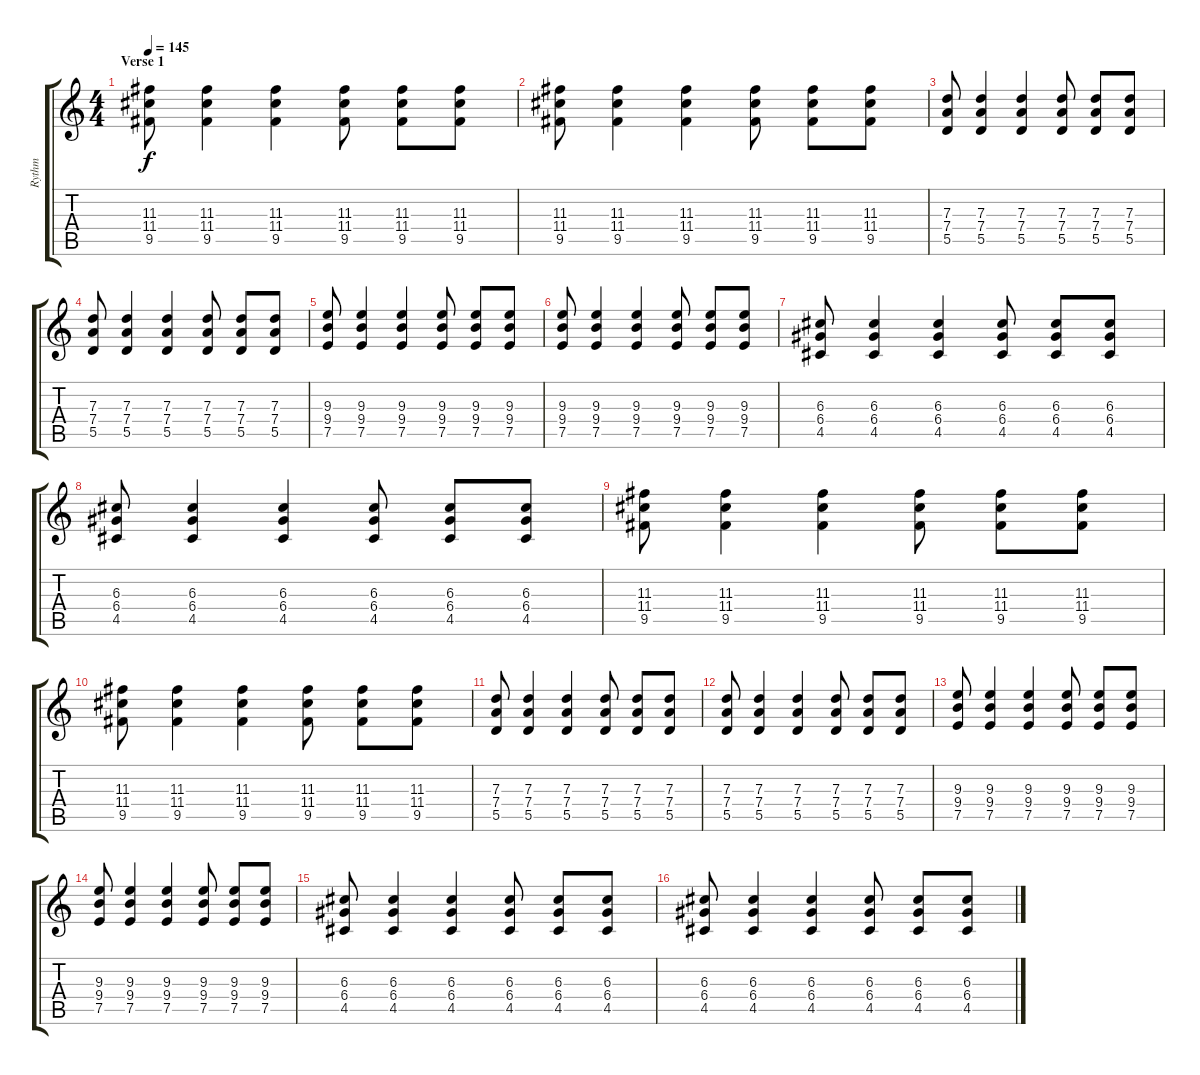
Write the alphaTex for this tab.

\track ("Rythm" "Rythm") {instrument distortionguitar}
\staff {score tabs}
\tuning (E4 B3 G3 D3 A2 E2) {hide}
\ts (4 4)
\section ("" "Verse 1")
\tempo 145
\clef g2
\ks c
(11.3 11.4 9.5).8{dy f} (11.3 11.4 9.5).4 (11.3 11.4 9.5).4 (11.3 11.4 9.5).8 (11.3 11.4 9.5).8 (11.3 11.4 9.5).8 |
(11.3 11.4 9.5).8 (11.3 11.4 9.5).4 (11.3 11.4 9.5).4 (11.3 11.4 9.5).8 (11.3 11.4 9.5).8 (11.3 11.4 9.5).8 |
(7.3 7.4 5.5).8 (7.3 7.4 5.5).4 (7.3 7.4 5.5).4 (7.3 7.4 5.5).8 (7.3 7.4 5.5).8 (7.3 7.4 5.5).8 |
(7.3 7.4 5.5).8 (7.3 7.4 5.5).4 (7.3 7.4 5.5).4 (7.3 7.4 5.5).8 (7.3 7.4 5.5).8 (7.3 7.4 5.5).8 |
(9.3 9.4 7.5).8 (9.3 9.4 7.5).4 (9.3 9.4 7.5).4 (9.3 9.4 7.5).8 (9.3 9.4 7.5).8 (9.3 9.4 7.5).8 |
(9.3 9.4 7.5).8 (9.3 9.4 7.5).4 (9.3 9.4 7.5).4 (9.3 9.4 7.5).8 (9.3 9.4 7.5).8 (9.3 9.4 7.5).8 |
(6.3 6.4 4.5).8 (6.3 6.4 4.5).4 (6.3 6.4 4.5).4 (6.3 6.4 4.5).8 (6.3 6.4 4.5).8 (6.3 6.4 4.5).8 |
(6.3 6.4 4.5).8 (6.3 6.4 4.5).4 (6.3 6.4 4.5).4 (6.3 6.4 4.5).8 (6.3 6.4 4.5).8 (6.3 6.4 4.5).8 |
(11.3 11.4 9.5).8 (11.3 11.4 9.5).4 (11.3 11.4 9.5).4 (11.3 11.4 9.5).8 (11.3 11.4 9.5).8 (11.3 11.4 9.5).8 |
(11.3 11.4 9.5).8 (11.3 11.4 9.5).4 (11.3 11.4 9.5).4 (11.3 11.4 9.5).8 (11.3 11.4 9.5).8 (11.3 11.4 9.5).8 |
(7.3 7.4 5.5).8 (7.3 7.4 5.5).4 (7.3 7.4 5.5).4 (7.3 7.4 5.5).8 (7.3 7.4 5.5).8 (7.3 7.4 5.5).8 |
(7.3 7.4 5.5).8 (7.3 7.4 5.5).4 (7.3 7.4 5.5).4 (7.3 7.4 5.5).8 (7.3 7.4 5.5).8 (7.3 7.4 5.5).8 |
(9.3 9.4 7.5).8 (9.3 9.4 7.5).4 (9.3 9.4 7.5).4 (9.3 9.4 7.5).8 (9.3 9.4 7.5).8 (9.3 9.4 7.5).8 |
(9.3 9.4 7.5).8 (9.3 9.4 7.5).4 (9.3 9.4 7.5).4 (9.3 9.4 7.5).8 (9.3 9.4 7.5).8 (9.3 9.4 7.5).8 |
(6.3 6.4 4.5).8 (6.3 6.4 4.5).4 (6.3 6.4 4.5).4 (6.3 6.4 4.5).8 (6.3 6.4 4.5).8 (6.3 6.4 4.5).8 |
(6.3 6.4 4.5).8 (6.3 6.4 4.5).4 (6.3 6.4 4.5).4 (6.3 6.4 4.5).8 (6.3 6.4 4.5).8 (6.3 6.4 4.5).8
